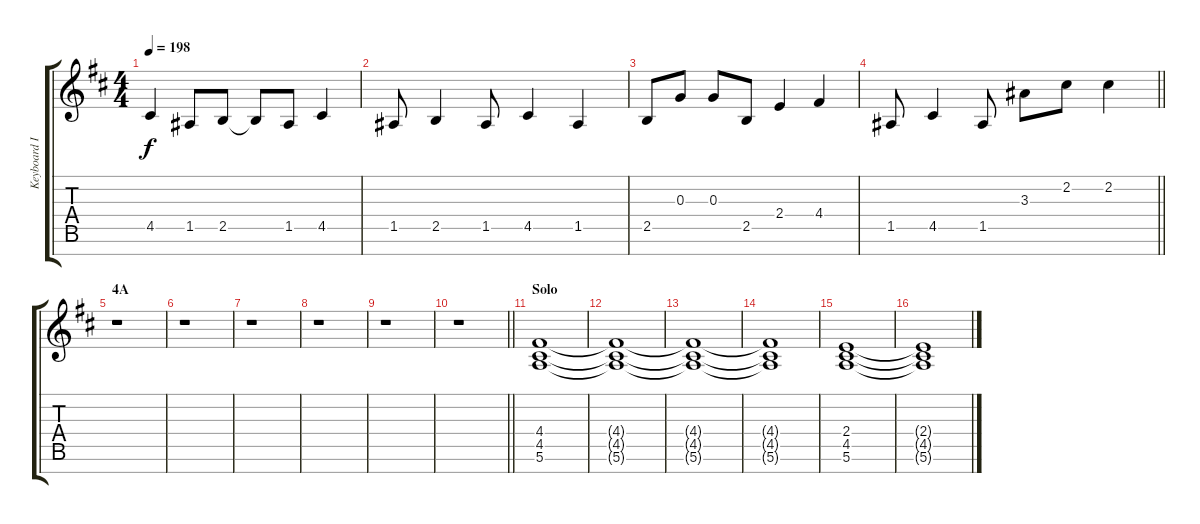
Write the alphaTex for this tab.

\track ("Keyboard I" "Keyboard I") {instrument drawbarorgan}
\staff {score tabs}
\tuning (E5 B4 G4 D4 A3 E3 B2) {hide}
\ts (4 4)
\tempo 198
\clef g2
\ks d
4.5.4{dy f} 1.5.8 2.5.8 2.5{t}.8 1.5.8 4.5.4 |
1.5.8 2.5.4 1.5.8 4.5.4 1.5.4 |
2.5.8 0.3.8 0.3.8 2.5.8 2.4.4 4.4.4 |
\barLineRight lightlight
1.5.8 4.5.4 1.5.8 3.3.8 2.2.8 2.2.4 |
\section ("" "4A")
r.1 |
r.1 |
r.1 |
r.1 |
r.1 |
\barLineRight lightlight
r.1 |
\section ("" "Solo")
(4.4 4.5 5.6).1 |
(4.4{t} 4.5{t} 5.6{t}).1 |
(4.4{t} 4.5{t} 5.6{t}).1 |
(4.4{t} 4.5{t} 5.6{t}).1 |
(2.4 4.5 5.6).1 |
(2.4{t} 4.5{t} 5.6{t}).1
